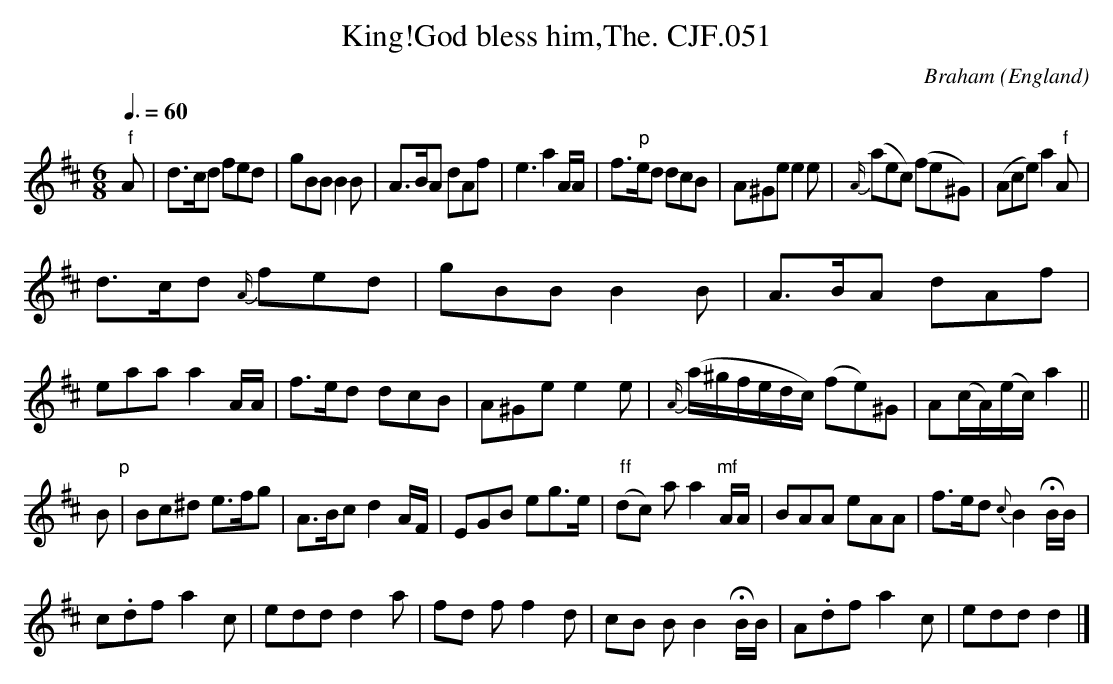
X:1
T:King!God bless him,The. CJF.051
C:Braham
L:1/8
M:6/8
O:England
Q:3/8=60
K:D
" f"A|d>cd fed|gBB B2B|A>BA dAf|e3a2A/A/|\
f>"p"ed dcB|A^Gee2e|{A/}(aec) (fe^G)|\
(Ace)a2" f"A|!
d>cd {A/}fed|gBBB2B|A>BA dAf|eaaa2A/A/|f>ed dcB|\
A^Gee2e|{A/}(a/^g/f/e/d/c/) (fe)^G|A(c/A/)(e/c/)a2||!
B"p"|Bc^d e>fg|A>Bcd2A/F/|EGB eg>e|\
" ff" (dc) aa2"mf"A/A/|BAA eAA|f>ed {c}B2HB/B/|!
c.dfa2c|eddd2a|fd ff2d|cB BB2HB/B/|A.dfa2c|eddd2|]
